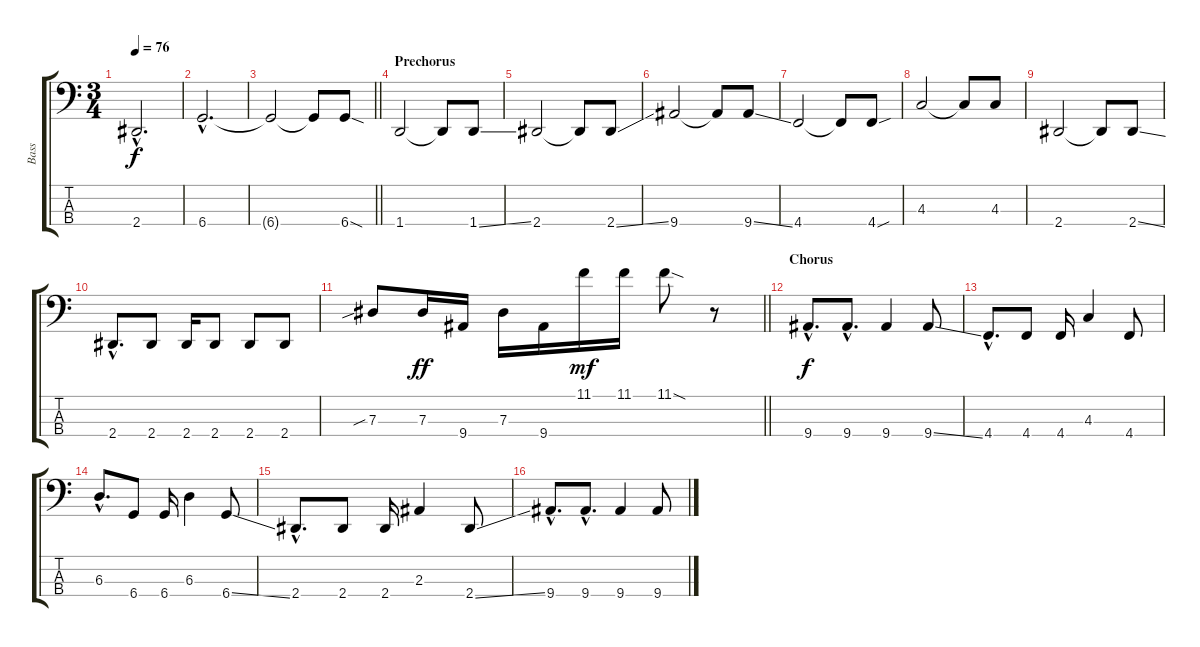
\track ("Bass" "Bass") {instrument electricbassfinger}
\staff {score tabs}
\tuning (Gb2 Db2 Ab1 Db1) {hide}
\ts (3 4)
\tempo 76
\clef f4
\ks c
2.4{hac t}.2{d dy f} |
6.4{hac}.2{d} |
\barLineRight lightlight
6.4{t}.2 6.4{t}.8 6.4{sod}.8 |
\section ("" "Prechorus")
1.4.2 1.4{t}.8 1.4{ss}.8 |
2.4.2 2.4{t}.8 2.4{ss}.8 |
9.4.2 9.4{t}.8 9.4{ss}.8 |
4.4.2 4.4{t}.8 4.4{sou}.8 |
4.3.2 4.3{t}.8 4.3.8 |
2.4.2 2.4{t}.8 2.4{ss}.8 |
2.4{hac}.8{d} 2.4.8 2.4.16 2.4.8 2.4.8 2.4.8 |
\barLineRight lightlight
7.3{sib}.8 7.3.16{dy ff} 9.4.16 7.3.16 9.4.16 11.1.16{dy mf} 11.1.16 11.1{sod}.8 r.8 |
\section ("" "Chorus")
9.4{hac}.8{d dy f} 9.4{hac}.8{d} 9.4.4 9.4{ss}.8 |
4.4{hac}.8{d} 4.4.8 4.4.16 4.3.4 4.4.8 |
6.3{hac}.8{d} 6.4.8 6.4.16 6.3.4 6.4{ss}.8 |
2.4{hac}.8{d} 2.4.8 2.4.16 2.3.4 2.4{ss}.8 |
9.4{hac}.8{d} 9.4{hac}.8{d} 9.4.4 9.4{ss}.8
